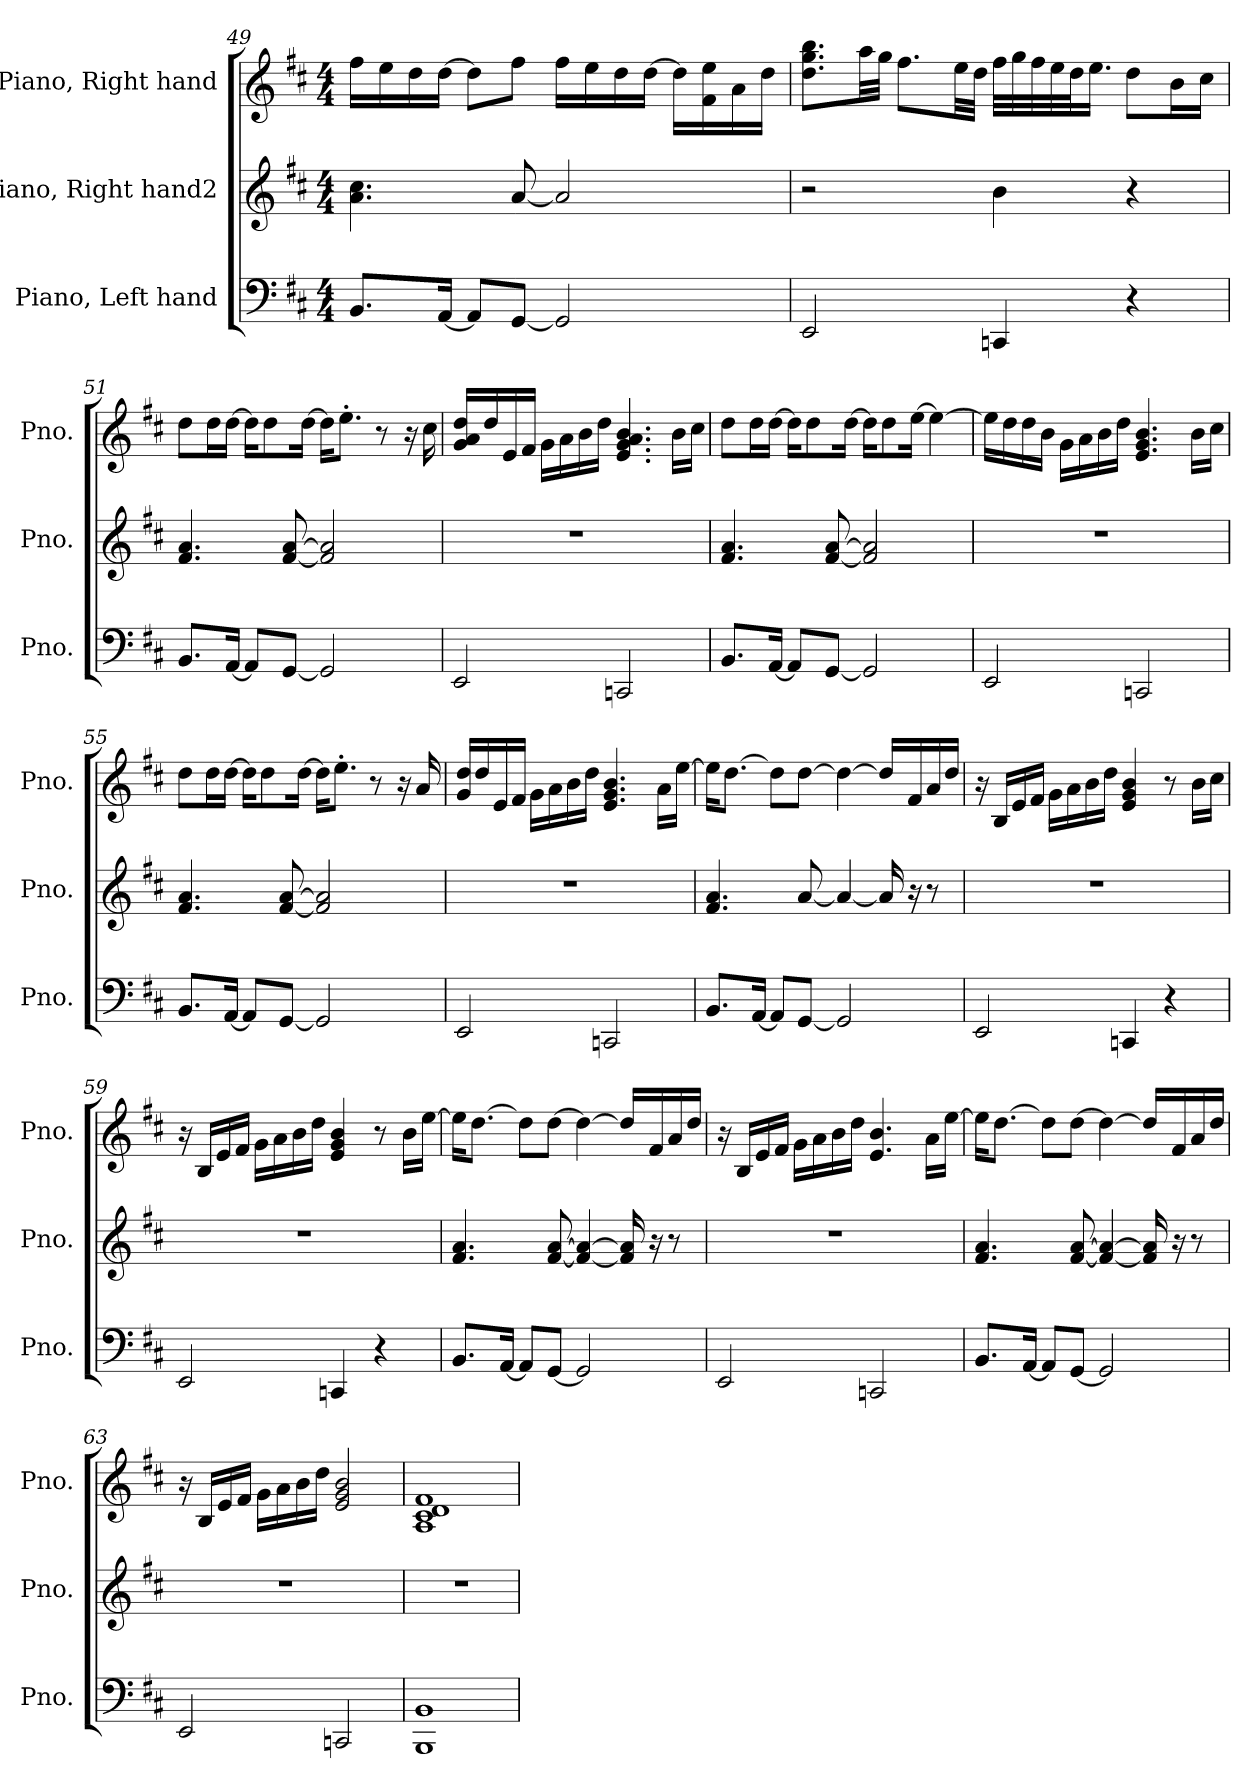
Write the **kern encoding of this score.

**kern	**kern	**kern
*part3	*part2	*part1
*staff3	*staff2	*staff1
*I"Piano, Left hand	*I"Piano, Right hand2	*I"Piano, Right hand
*I'Pno.	*I'Pno.	*I'Pno.
*clefF4	*clefG2	*clefG2
*k[f#c#]	*k[f#c#]	*k[f#c#]
*M4/4	*M4/4	*M4/4
=49	=49	=49
8.BB/L	4.a\ 4.cc#\	16ff#\LL
.	.	16ee\
.	.	16dd\
[16AA/Jk	.	[16dd\JJ
8AA/L]	.	8dd\L]
[8GG/J	[8a/	8ff#\J
2GG/]	2a/]	16ff#\LL
.	.	16ee\
.	.	16dd\
.	.	[16dd\JJ
.	.	16dd\LL]
.	.	16f#\ 16ee\
.	.	16a\
.	.	16dd\JJ
!!LO:PB:g=z
=50	=50	=50
2EE/	2r	8.dd\ 8.gg\ 8.bb\L
.	.	32aa\LL
.	.	32gg\JJJ
.	.	8.ff#\L
.	.	32ee\LL
.	.	32dd\JJJ
4CCn/	4b\	32ff#\LLL
.	.	32gg\
.	.	32ff#\
.	.	32ee\
.	.	32dd\J
.	.	16.ee\JJ
4r	4r	8dd\L
.	.	16b\L
.	.	16cc#\JJ
=51	=51	=51
8.BB/L	4.f#/ 4.a/	8dd\L
.	.	16dd\L
[16AA/Jk	.	[16dd\JJ
8AA/L]	.	16dd\KL]
.	.	8dd\
[8GG/J	[8f#/ [8a/	.
.	.	[16dd\Jk
2GG/]	2f#/] 2a/]	16dd\KL]
.	.	8.ee'\J
.	.	8r
.	.	16r
.	.	16cc#\
=52	=52	=52
2EE/	1r	16g/ 16a/ 16dd/LL
.	.	16dd/
.	.	16e/
.	.	16f#/JJ
.	.	16g\LL
.	.	16a\
.	.	16b\
.	.	16dd\JJ
2CCn/	.	4.e/ 4.g/ 4.a/ 4.b/
.	.	16b\LL
.	.	16cc#\JJ
!!LO:LB:g=z
=53	=53	=53
8.BB/L	4.f#/ 4.a/	8dd\L
.	.	16dd\L
[16AA/Jk	.	[16dd\JJ
8AA/L]	.	16dd\KL]
.	.	8dd\
[8GG/J	[8f#/ [8a/	.
.	.	[16dd\Jk
2GG/]	2f#/] 2a/]	16dd\KL]
.	.	8dd\
.	.	[16ee\Jk
.	.	4ee\_
=54	=54	=54
2EE/	1r	16ee\LL]
.	.	16dd\
.	.	16dd\
.	.	16b\JJ
.	.	16g\LL
.	.	16a\
.	.	16b\
.	.	16dd\JJ
2CCn/	.	4.e/ 4.g/ 4.b/
.	.	16b\LL
.	.	16cc#\JJ
=55	=55	=55
8.BB/L	4.f#/ 4.a/	8dd\L
.	.	16dd\L
[16AA/Jk	.	[16dd\JJ
8AA/L]	.	16dd\KL]
.	.	8dd\
[8GG/J	[8f#/ [8a/	.
.	.	[16dd\Jk
2GG/]	2f#/] 2a/]	16dd\KL]
.	.	8.ee'\J
.	.	8r
.	.	16r
.	.	16a/
!!LO:LB:g=z
=56	=56	=56
2EE/	1r	16g/ 16dd/LL
.	.	16dd/
.	.	16e/
.	.	16f#/JJ
.	.	16g\LL
.	.	16a\
.	.	16b\
.	.	16dd\JJ
2CCn/	.	4.e/ 4.g/ 4.b/
.	.	16a\LL
.	.	[16ee\JJ
=57	=57	=57
8.BB/L	4.f#/ 4.a/	16ee\KL]
.	.	[8.dd\J
[16AA/Jk	.	.
8AA/L]	.	8dd\L]
[8GG/J	[8a/	[8dd\J
2GG/]	4a/_	4dd\_
.	16a/]	16dd/LL]
.	16r	16f#/
.	8r	16a/
.	.	16dd/JJ
=58	=58	=58
2EE/	1r	16r
.	.	16B/LL
.	.	16e/
.	.	16f#/JJ
.	.	16g\LL
.	.	16a\
.	.	16b\
.	.	16dd\JJ
4CCn/	.	4e/ 4g/ 4b/
4r	.	8r
.	.	16b\LL
.	.	16cc#\JJ
!!LO:LB:g=z
=59	=59	=59
2EE/	1r	16r
.	.	16B/LL
.	.	16e/
.	.	16f#/JJ
.	.	16g\LL
.	.	16a\
.	.	16b\
.	.	16dd\JJ
4CCn/	.	4e/ 4g/ 4b/
4r	.	8r
.	.	16b\LL
.	.	[16ee\JJ
=60	=60	=60
8.BB/L	4.f#/ 4.a/	16ee\KL]
.	.	[8.dd\J
[16AA/Jk	.	.
8AA/L]	.	8dd\L]
[8GG/J	[8f#/ [8a/	[8dd\J
2GG/]	4f#/_ 4a/_	4dd\_
.	16f#/] 16a/]	16dd/LL]
.	16r	16f#/
.	8r	16a/
.	.	16dd/JJ
=61	=61	=61
2EE/	1r	16r
.	.	16B/LL
.	.	16e/
.	.	16f#/JJ
.	.	16g\LL
.	.	16a\
.	.	16b\
.	.	16dd\JJ
2CCn/	.	4.e/ 4.b/
.	.	16a\LL
.	.	[16ee\JJ
!!LO:PB:g=z
=62	=62	=62
8.BB/L	4.f#/ 4.a/	16ee\KL]
.	.	[8.dd\J
[16AA/Jk	.	.
8AA/L]	.	8dd\L]
[8GG/J	[8f#/ [8a/	[8dd\J
2GG/]	4f#/_ 4a/_	4dd\_
.	16f#/] 16a/]	16dd/LL]
.	16r	16f#/
.	8r	16a/
.	.	16dd/JJ
=63	=63	=63
2EE/	1r	16r
.	.	16B/LL
.	.	16e/
.	.	16f#/JJ
.	.	16g\LL
.	.	16a\
.	.	16b\
.	.	16dd\JJ
2CCn/	.	2e/ 2g/ 2b/
=64	=64	=64
1BBB 1BB	1r	1A 1c# 1d 1f#
=	=	=
*-	*-	*-
